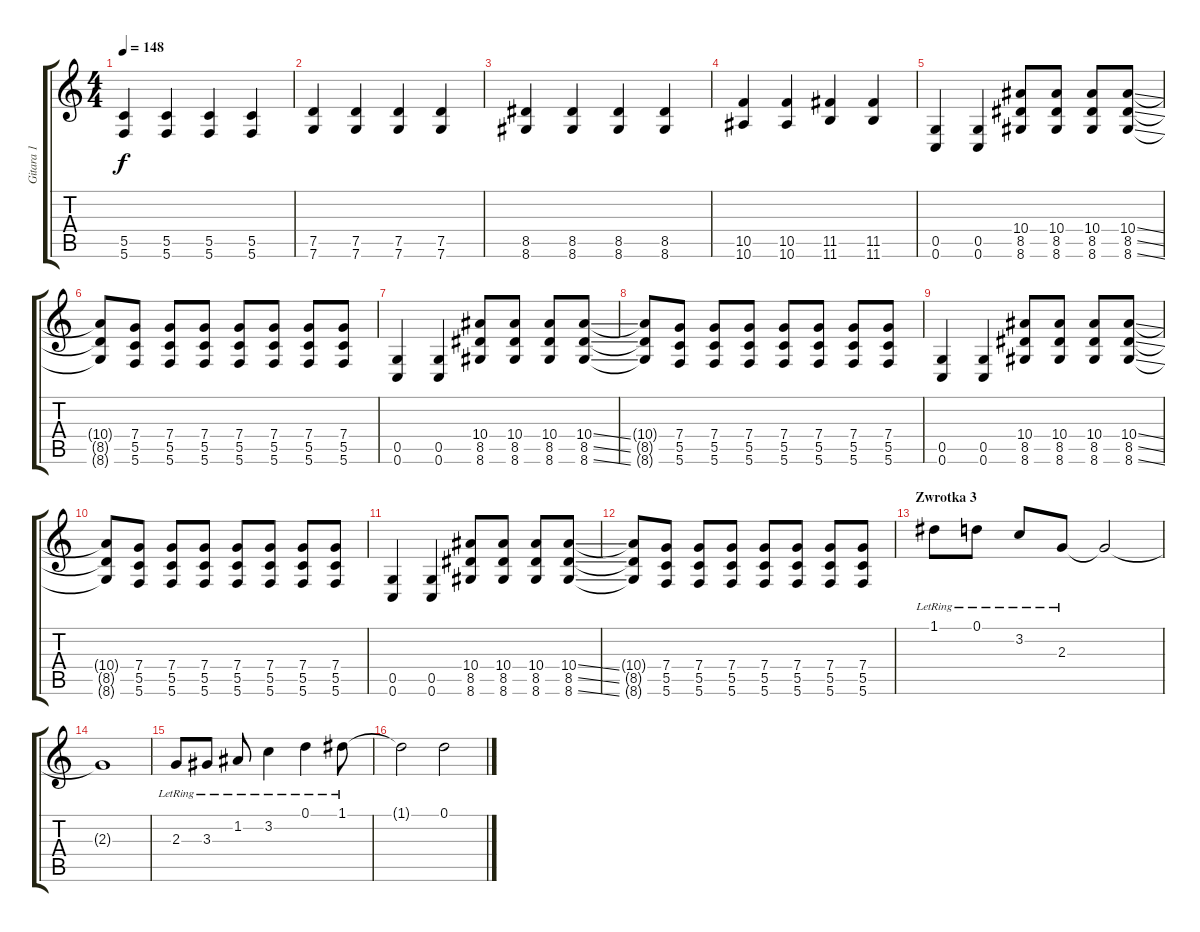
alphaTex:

\track ("Gitara 1" "Gitara 1") {instrument distortionguitar}
\staff {score tabs}
\tuning (D4 A3 F3 C3 G2 C2) {hide}
\ts (4 4)
\tempo 148
\clef g2
\ks c
(5.5 5.6).4{dy f} (5.5 5.6).4 (5.5 5.6).4 (5.5 5.6).4 |
(7.5 7.6).4 (7.5 7.6).4 (7.5 7.6).4 (7.5 7.6).4 |
(8.5 8.6).4 (8.5 8.6).4 (8.5 8.6).4 (8.5 8.6).4 |
(10.5 10.6).4 (10.5 10.6).4 (11.5 11.6).4 (11.5 11.6).4 |
(0.5 0.6).4{volume 16 balance 14 instrument distortionguitar} (0.5 0.6).4 (10.4 8.5 8.6).8 (10.4 8.5 8.6).8 (10.4 8.5 8.6).8 (10.4{ss} 8.5{ss} 8.6{ss}).8 |
(10.4{t} 8.5{t} 8.6{t}).8 (7.4 5.5 5.6).8 (7.4 5.5 5.6).8 (7.4 5.5 5.6).8 (7.4 5.5 5.6).8 (7.4 5.5 5.6).8 (7.4 5.5 5.6).8 (7.4 5.5 5.6).8 |
(0.5 0.6).4{volume 16 balance 14 instrument distortionguitar} (0.5 0.6).4 (10.4 8.5 8.6).8 (10.4 8.5 8.6).8 (10.4 8.5 8.6).8 (10.4{ss} 8.5{ss} 8.6{ss}).8 |
(10.4{t} 8.5{t} 8.6{t}).8 (7.4 5.5 5.6).8 (7.4 5.5 5.6).8 (7.4 5.5 5.6).8 (7.4 5.5 5.6).8 (7.4 5.5 5.6).8 (7.4 5.5 5.6).8 (7.4 5.5 5.6).8 |
(0.5 0.6).4{volume 16 balance 14 instrument distortionguitar} (0.5 0.6).4 (10.4 8.5 8.6).8 (10.4 8.5 8.6).8 (10.4 8.5 8.6).8 (10.4{ss} 8.5{ss} 8.6{ss}).8 |
(10.4{t} 8.5{t} 8.6{t}).8 (7.4 5.5 5.6).8 (7.4 5.5 5.6).8 (7.4 5.5 5.6).8 (7.4 5.5 5.6).8 (7.4 5.5 5.6).8 (7.4 5.5 5.6).8 (7.4 5.5 5.6).8 |
(0.5 0.6).4{volume 16 balance 14 instrument distortionguitar} (0.5 0.6).4 (10.4 8.5 8.6).8 (10.4 8.5 8.6).8 (10.4 8.5 8.6).8 (10.4{ss} 8.5{ss} 8.6{ss}).8 |
(10.4{t} 8.5{t} 8.6{t}).8 (7.4 5.5 5.6).8 (7.4 5.5 5.6).8 (7.4 5.5 5.6).8 (7.4 5.5 5.6).8 (7.4 5.5 5.6).8 (7.4 5.5 5.6).8 (7.4 5.5 5.6).8 |
\section ("" "Zwrotka 3")
1.1{lr}.8{volume 10 instrument electricguitarclean} 0.1{lr}.8 3.2{lr}.8 2.3{lr}.8 2.3{t}.2 |
2.3{t}.1 |
2.3{lr}.8 3.3{lr}.8 1.2{lr}.8 3.2{lr}.4 0.1{lr}.4 1.1{lr}.8 |
1.1{t}.2 0.1.2
